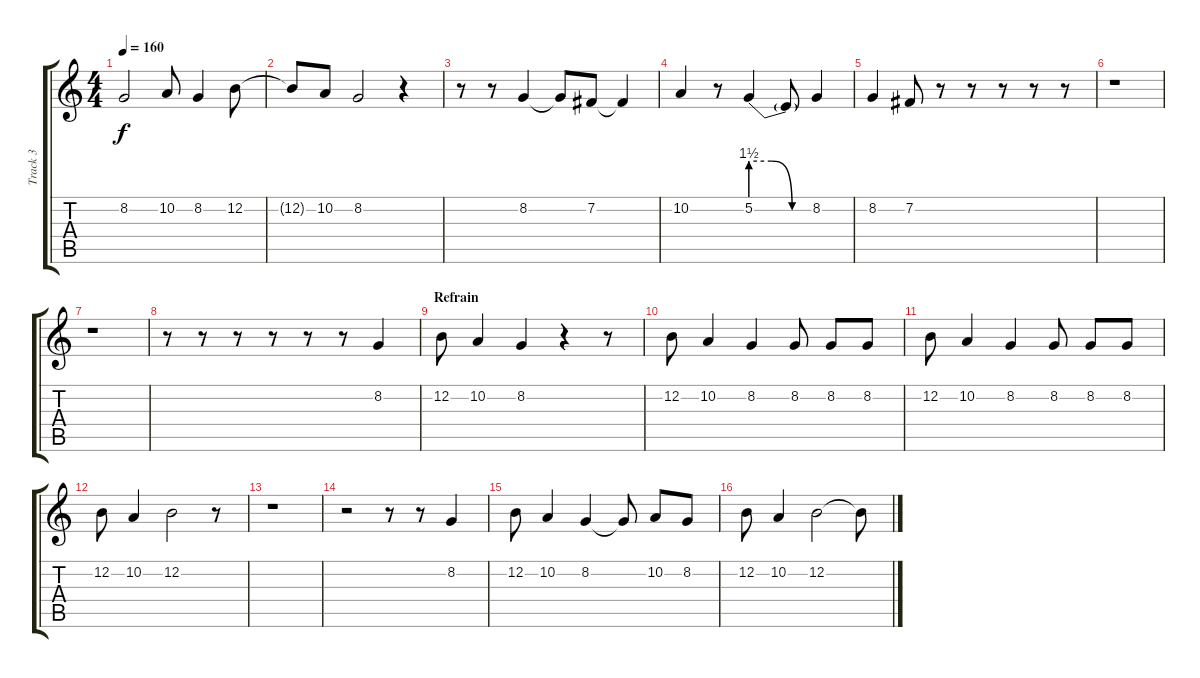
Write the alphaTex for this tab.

\track ("Track 3" "Track 3") {instrument panflute}
\staff {score tabs}
\tuning (E4 B3 G3 D3 A2 E2) {hide}
\ts (4 4)
\tempo 160
\clef g2
\ks c
8.2.2{dy f} 10.2.8 8.2.4 12.2.8 |
12.2{t}.8 10.2.8 8.2.2 r.4 |
r.8 r.8 8.2.4 8.2{t}.8 7.2.8 7.2{t}.4 |
10.2.4 r.8 5.2{be (custom 0 6 20 6 40 0 60 0)}.4 5.2{t}.8 8.2.4 |
8.2.4 7.2.8 r.8 r.8 r.8 r.8 r.8 |
r.1 |
r.1 |
r.8 r.8 r.8 r.8 r.8 r.8 8.2.4 |
\section ("" "Refrain")
12.2.8 10.2.4 8.2.4 r.4 r.8 |
12.2.8 10.2.4 8.2.4 8.2.8 8.2.8 8.2.8 |
12.2.8 10.2.4 8.2.4 8.2.8 8.2.8 8.2.8 |
12.2.8 10.2.4 12.2.2 r.8 |
r.1 |
r.2 r.8 r.8 8.2.4 |
12.2.8 10.2.4 8.2.4 8.2{t}.8 10.2.8 8.2.8 |
12.2.8 10.2.4 12.2.2 12.2{t}.8
